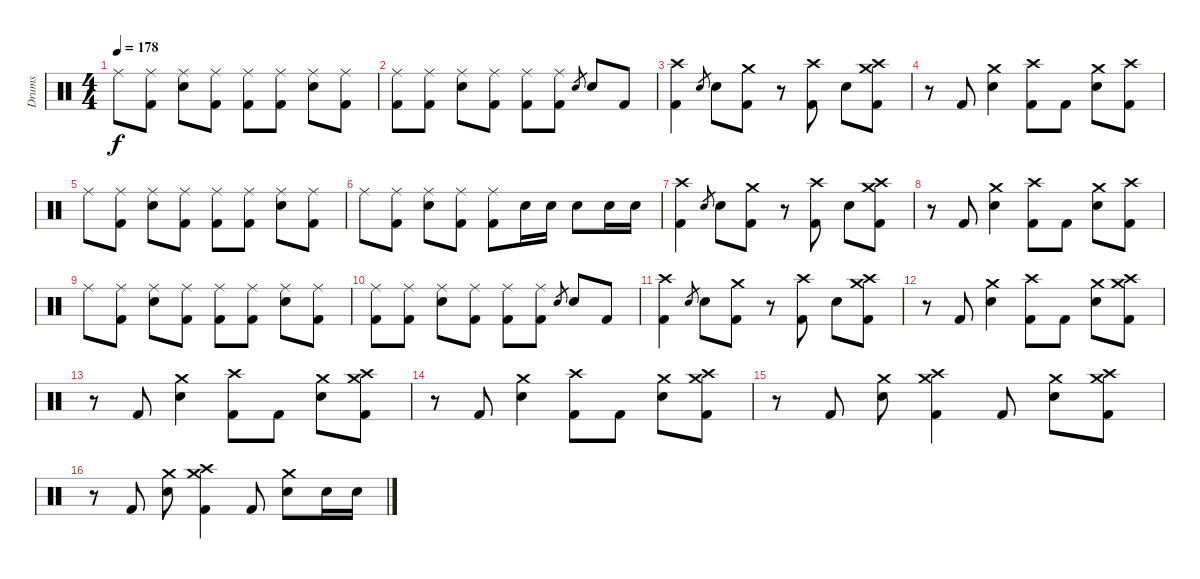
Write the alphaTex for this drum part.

\track ("Drums" "Drums") {instrument percussion}
\staff {score}
\articulation defaults
\ts (4 4)
\tempo 178
\clef neutral
\ks c "Ride (middle)".8{dy f}
("Ride (middle)" "Kick (hit) 2").8 ("Ride (middle)" "Snare (hit) 2").8 ("Ride (middle)" "Kick (hit) 2").8 ("Ride (middle)" "Kick (hit) 2").8 ("Ride (middle)" "Kick (hit) 2").8 ("Ride (middle)" "Snare (hit) 2").8 ("Ride (middle)" "Kick (hit) 2").8 |
("Ride (middle)" "Kick (hit) 2").8 ("Ride (middle)" "Kick (hit) 2").8 ("Ride (middle)" "Snare (hit) 2").8 ("Ride (middle)" "Kick (hit) 2").8 ("Ride (middle)" "Kick (hit) 2").8 ("Ride (middle)" "Kick (hit) 2").8 "Snare (hit) 2".8{gr} "Snare (hit) 2".8 "Kick (hit) 2".8 |
("Crash high (hit)" "Kick (hit) 2").4 "Snare (hit) 2".8{gr} "Snare (hit) 2".8 ("Crash medium (hit)" "Kick (hit) 2").8 r.8 ("Crash high (hit)" "Kick (hit) 2").8 "Snare (hit) 2".8 ("Crash high (hit)" "Crash medium (hit)" "Kick (hit) 2").8 |
r.8 "Kick (hit) 2".8 ("Crash medium (hit)" "Snare (hit) 2").4 ("Crash high (hit)" "Kick (hit) 2").8 "Kick (hit) 2".8 ("Crash medium (hit)" "Snare (hit) 2").8 ("Crash high (hit)" "Kick (hit) 2").8 |
"Ride (middle)".8 ("Ride (middle)" "Kick (hit) 2").8 ("Ride (middle)" "Snare (hit) 2").8 ("Ride (middle)" "Kick (hit) 2").8 ("Ride (middle)" "Kick (hit) 2").8 ("Ride (middle)" "Kick (hit) 2").8 ("Ride (middle)" "Snare (hit) 2").8 ("Ride (middle)" "Kick (hit) 2").8 |
"Ride (middle)".8 ("Ride (middle)" "Kick (hit) 2").8 ("Ride (middle)" "Snare (hit) 2").8 ("Ride (middle)" "Kick (hit) 2").8 ("Ride (middle)" "Kick (hit) 2").8 "Snare (hit) 2".16 "Snare (hit) 2".16 "Snare (hit) 2".8 "Snare (hit) 2".16 "Snare (hit) 2".16 |
("Crash high (hit)" "Kick (hit) 2").4 "Snare (hit) 2".8{gr} "Snare (hit) 2".8 ("Crash medium (hit)" "Kick (hit) 2").8 r.8 ("Crash high (hit)" "Kick (hit) 2").8 "Snare (hit) 2".8 ("Crash high (hit)" "Crash medium (hit)" "Kick (hit) 2").8 |
r.8 "Kick (hit) 2".8 ("Crash medium (hit)" "Snare (hit) 2").4 ("Crash high (hit)" "Kick (hit) 2").8 "Kick (hit) 2".8 ("Crash medium (hit)" "Snare (hit) 2").8 ("Crash high (hit)" "Kick (hit) 2").8 |
"Ride (middle)".8 ("Ride (middle)" "Kick (hit) 2").8 ("Ride (middle)" "Snare (hit) 2").8 ("Ride (middle)" "Kick (hit) 2").8 ("Ride (middle)" "Kick (hit) 2").8 ("Ride (middle)" "Kick (hit) 2").8 ("Ride (middle)" "Snare (hit) 2").8 ("Ride (middle)" "Kick (hit) 2").8 |
("Ride (middle)" "Kick (hit) 2").8 ("Ride (middle)" "Kick (hit) 2").8 ("Ride (middle)" "Snare (hit) 2").8 ("Ride (middle)" "Kick (hit) 2").8 ("Ride (middle)" "Kick (hit) 2").8 ("Ride (middle)" "Kick (hit) 2").8 "Snare (hit) 2".8{gr} "Snare (hit) 2".8 "Kick (hit) 2".8 |
("Crash high (hit)" "Kick (hit) 2").4 "Snare (hit) 2".8{gr} "Snare (hit) 2".8 ("Crash medium (hit)" "Kick (hit) 2").8 r.8 ("Crash high (hit)" "Kick (hit) 2").8 "Snare (hit) 2".8 ("Crash high (hit)" "Crash medium (hit)" "Kick (hit) 2").8 |
r.8 "Kick (hit) 2".8 ("Crash medium (hit)" "Snare (hit) 2").4 ("Crash high (hit)" "Kick (hit) 2").8 "Kick (hit) 2".8 ("Crash medium (hit)" "Snare (hit) 2").8 ("Crash high (hit)" "Crash medium (hit)" "Kick (hit) 2").8 |
r.8 "Kick (hit) 2".8 ("Crash medium (hit)" "Snare (hit) 2").4 ("Crash high (hit)" "Kick (hit) 2").8 "Kick (hit) 2".8 ("Crash medium (hit)" "Snare (hit) 2").8 ("Crash high (hit)" "Crash medium (hit)" "Kick (hit) 2").8 |
r.8 "Kick (hit) 2".8 ("Crash medium (hit)" "Snare (hit) 2").4 ("Crash high (hit)" "Kick (hit) 2").8 "Kick (hit) 2".8 ("Crash medium (hit)" "Snare (hit) 2").8 ("Crash high (hit)" "Crash medium (hit)" "Kick (hit) 2").8 |
r.8 "Kick (hit) 2".8 ("Crash medium (hit)" "Snare (hit) 2").8 ("Crash high (hit)" "Crash medium (hit)" "Kick (hit) 2").4 "Kick (hit) 2".8 ("Crash medium (hit)" "Snare (hit) 2").8 ("Crash high (hit)" "Crash medium (hit)" "Kick (hit) 2").8 |
r.8 "Kick (hit) 2".8 ("Crash medium (hit)" "Snare (hit) 2").8 ("Crash high (hit)" "Crash medium (hit)" "Kick (hit) 2").4 "Kick (hit) 2".8 ("Crash medium (hit)" "Snare (hit) 2").8 "Snare (hit) 2".16 "Snare (hit) 2".16
